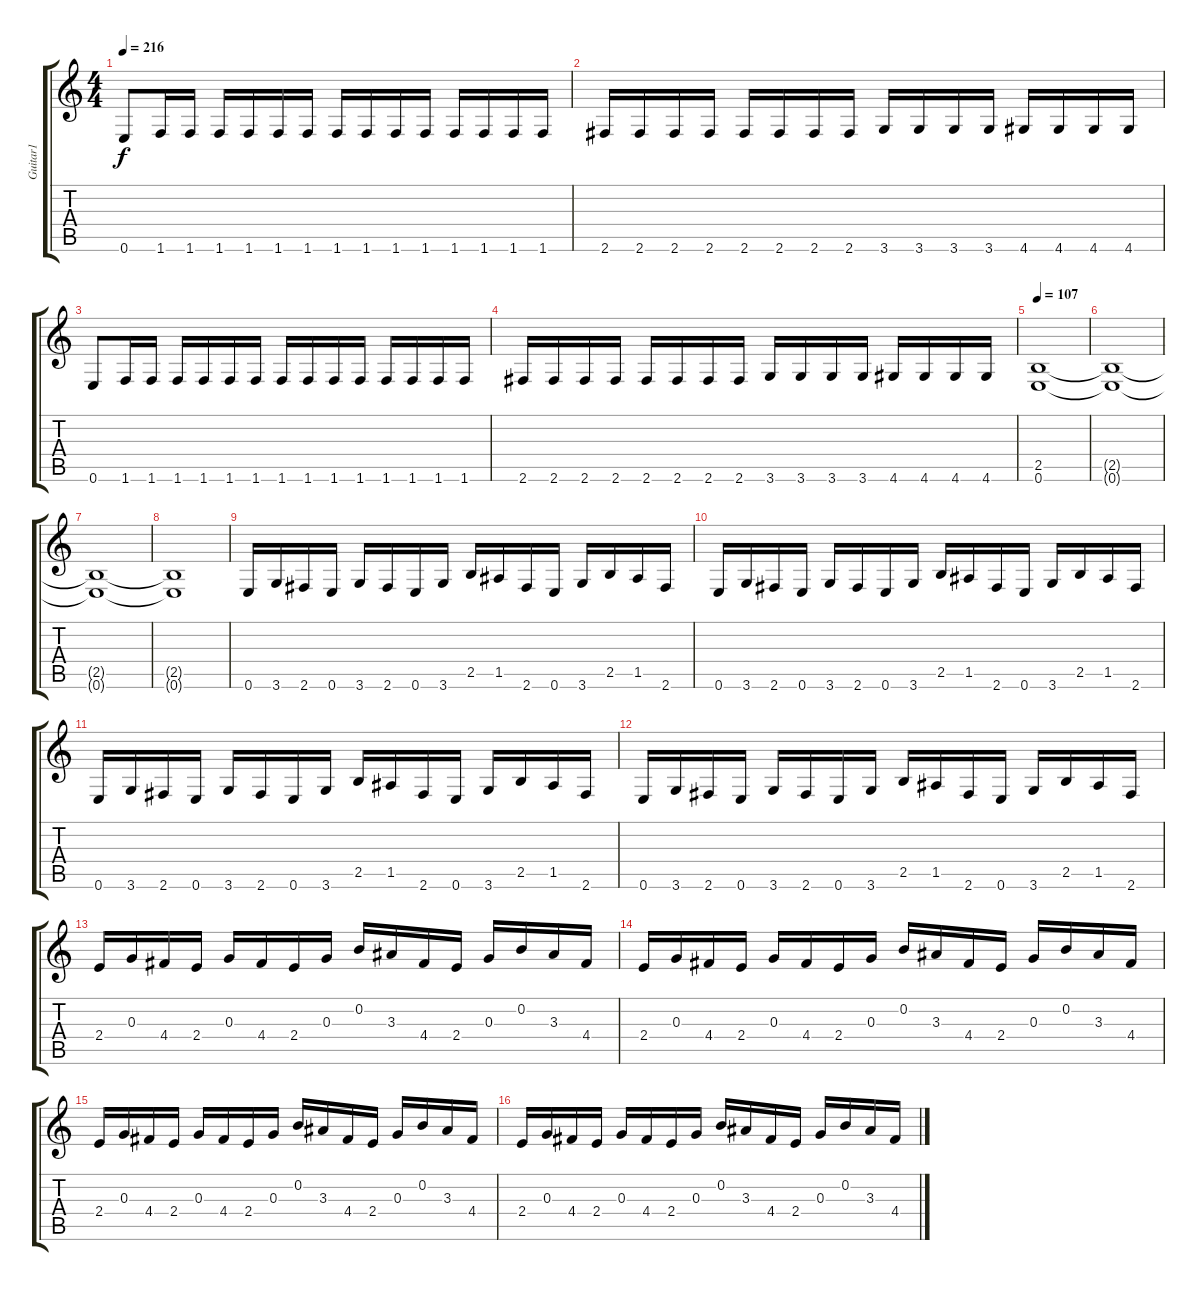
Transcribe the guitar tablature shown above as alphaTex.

\track ("Guitar1" "Guitar1") {instrument distortionguitar}
\staff {score tabs}
\tuning (E4 B3 G3 D3 A2 E2) {hide}
\ts (4 4)
\tempo 216
\clef g2
\ks c
0.6.8{dy f} 1.6.16 1.6.16 1.6.16 1.6.16 1.6.16 1.6.16 1.6.16 1.6.16 1.6.16 1.6.16 1.6.16 1.6.16 1.6.16 1.6.16 |
2.6.16 2.6.16 2.6.16 2.6.16 2.6.16 2.6.16 2.6.16 2.6.16 3.6.16 3.6.16 3.6.16 3.6.16 4.6.16 4.6.16 4.6.16 4.6.16 |
0.6.8 1.6.16 1.6.16 1.6.16 1.6.16 1.6.16 1.6.16 1.6.16 1.6.16 1.6.16 1.6.16 1.6.16 1.6.16 1.6.16 1.6.16 |
2.6.16 2.6.16 2.6.16 2.6.16 2.6.16 2.6.16 2.6.16 2.6.16 3.6.16 3.6.16 3.6.16 3.6.16 4.6.16 4.6.16 4.6.16 4.6.16 |
\tempo 107
(2.5 0.6).1 |
(2.5{t} 0.6{t}).1 |
(2.5{t} 0.6{t}).1 |
(2.5{t} 0.6{t}).1 |
0.6.16 3.6.16 2.6.16 0.6.16 3.6.16 2.6.16 0.6.16 3.6.16 2.5.16 1.5.16 2.6.16 0.6.16 3.6.16 2.5.16 1.5.16 2.6.16 |
0.6.16 3.6.16 2.6.16 0.6.16 3.6.16 2.6.16 0.6.16 3.6.16 2.5.16 1.5.16 2.6.16 0.6.16 3.6.16 2.5.16 1.5.16 2.6.16 |
0.6.16 3.6.16 2.6.16 0.6.16 3.6.16 2.6.16 0.6.16 3.6.16 2.5.16 1.5.16 2.6.16 0.6.16 3.6.16 2.5.16 1.5.16 2.6.16 |
0.6.16 3.6.16 2.6.16 0.6.16 3.6.16 2.6.16 0.6.16 3.6.16 2.5.16 1.5.16 2.6.16 0.6.16 3.6.16 2.5.16 1.5.16 2.6.16 |
2.4.16 0.3.16 4.4.16 2.4.16 0.3.16 4.4.16 2.4.16 0.3.16 0.2.16 3.3.16 4.4.16 2.4.16 0.3.16 0.2.16 3.3.16 4.4.16 |
2.4.16 0.3.16 4.4.16 2.4.16 0.3.16 4.4.16 2.4.16 0.3.16 0.2.16 3.3.16 4.4.16 2.4.16 0.3.16 0.2.16 3.3.16 4.4.16 |
2.4.16 0.3.16 4.4.16 2.4.16 0.3.16 4.4.16 2.4.16 0.3.16 0.2.16 3.3.16 4.4.16 2.4.16 0.3.16 0.2.16 3.3.16 4.4.16 |
2.4.16 0.3.16 4.4.16 2.4.16 0.3.16 4.4.16 2.4.16 0.3.16 0.2.16 3.3.16 4.4.16 2.4.16 0.3.16 0.2.16 3.3.16 4.4.16
